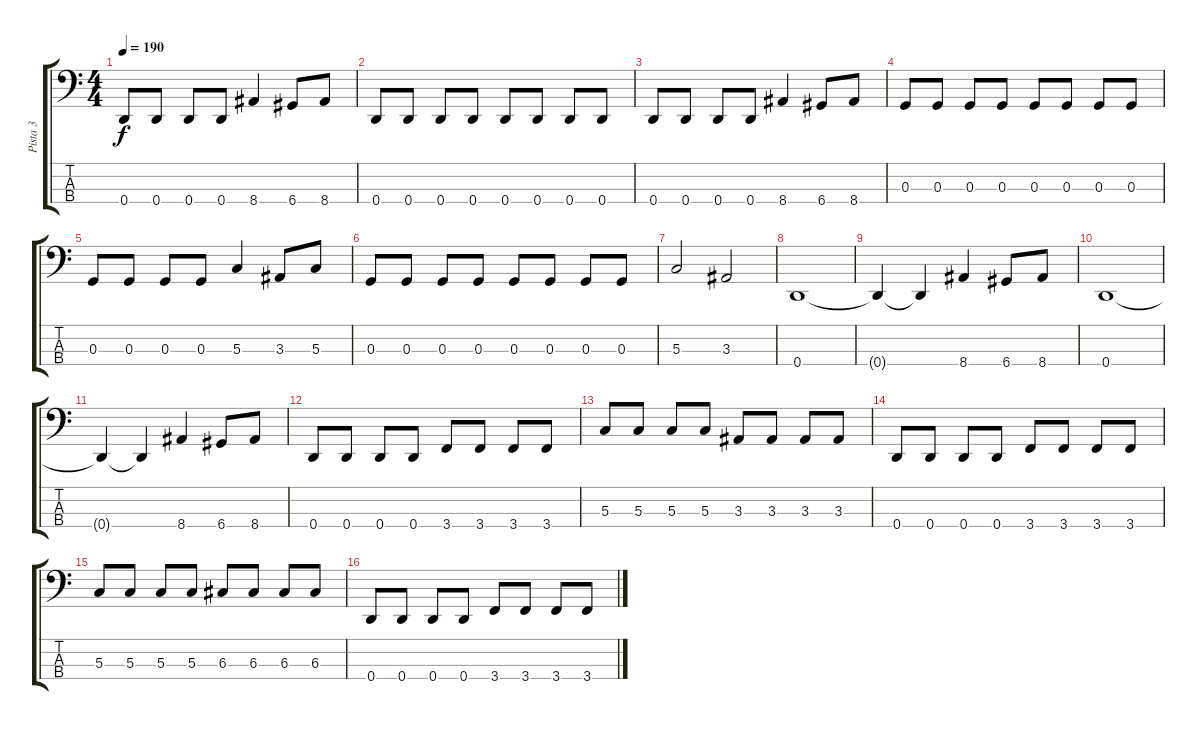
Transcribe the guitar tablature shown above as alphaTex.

\track ("Pista 3" "Pista 3") {instrument electricbasspick}
\staff {score tabs}
\tuning (F2 C2 G1 D1) {hide}
\ts (4 4)
\tempo 190
\clef f4
\ks c
0.4.8{dy f} 0.4.8 0.4.8 0.4.8 8.4.4 6.4.8 8.4.8 |
0.4.8 0.4.8 0.4.8 0.4.8 0.4.8 0.4.8 0.4.8 0.4.8 |
0.4.8 0.4.8 0.4.8 0.4.8 8.4.4 6.4.8 8.4.8 |
0.3.8 0.3.8 0.3.8 0.3.8 0.3.8 0.3.8 0.3.8 0.3.8 |
0.3.8 0.3.8 0.3.8 0.3.8 5.3.4 3.3.8 5.3.8 |
0.3.8 0.3.8 0.3.8 0.3.8 0.3.8 0.3.8 0.3.8 0.3.8 |
5.3.2 3.3.2 |
0.4.1 |
0.4{t}.4 0.4{t}.4 8.4.4 6.4.8 8.4.8 |
0.4.1 |
0.4{t}.4 0.4{t}.4 8.4.4 6.4.8 8.4.8 |
0.4.8 0.4.8 0.4.8 0.4.8 3.4.8 3.4.8 3.4.8 3.4.8 |
5.3.8 5.3.8 5.3.8 5.3.8 3.3.8 3.3.8 3.3.8 3.3.8 |
0.4.8 0.4.8 0.4.8 0.4.8 3.4.8 3.4.8 3.4.8 3.4.8 |
5.3.8 5.3.8 5.3.8 5.3.8 6.3.8 6.3.8 6.3.8 6.3.8 |
0.4.8 0.4.8 0.4.8 0.4.8 3.4.8 3.4.8 3.4.8 3.4.8
